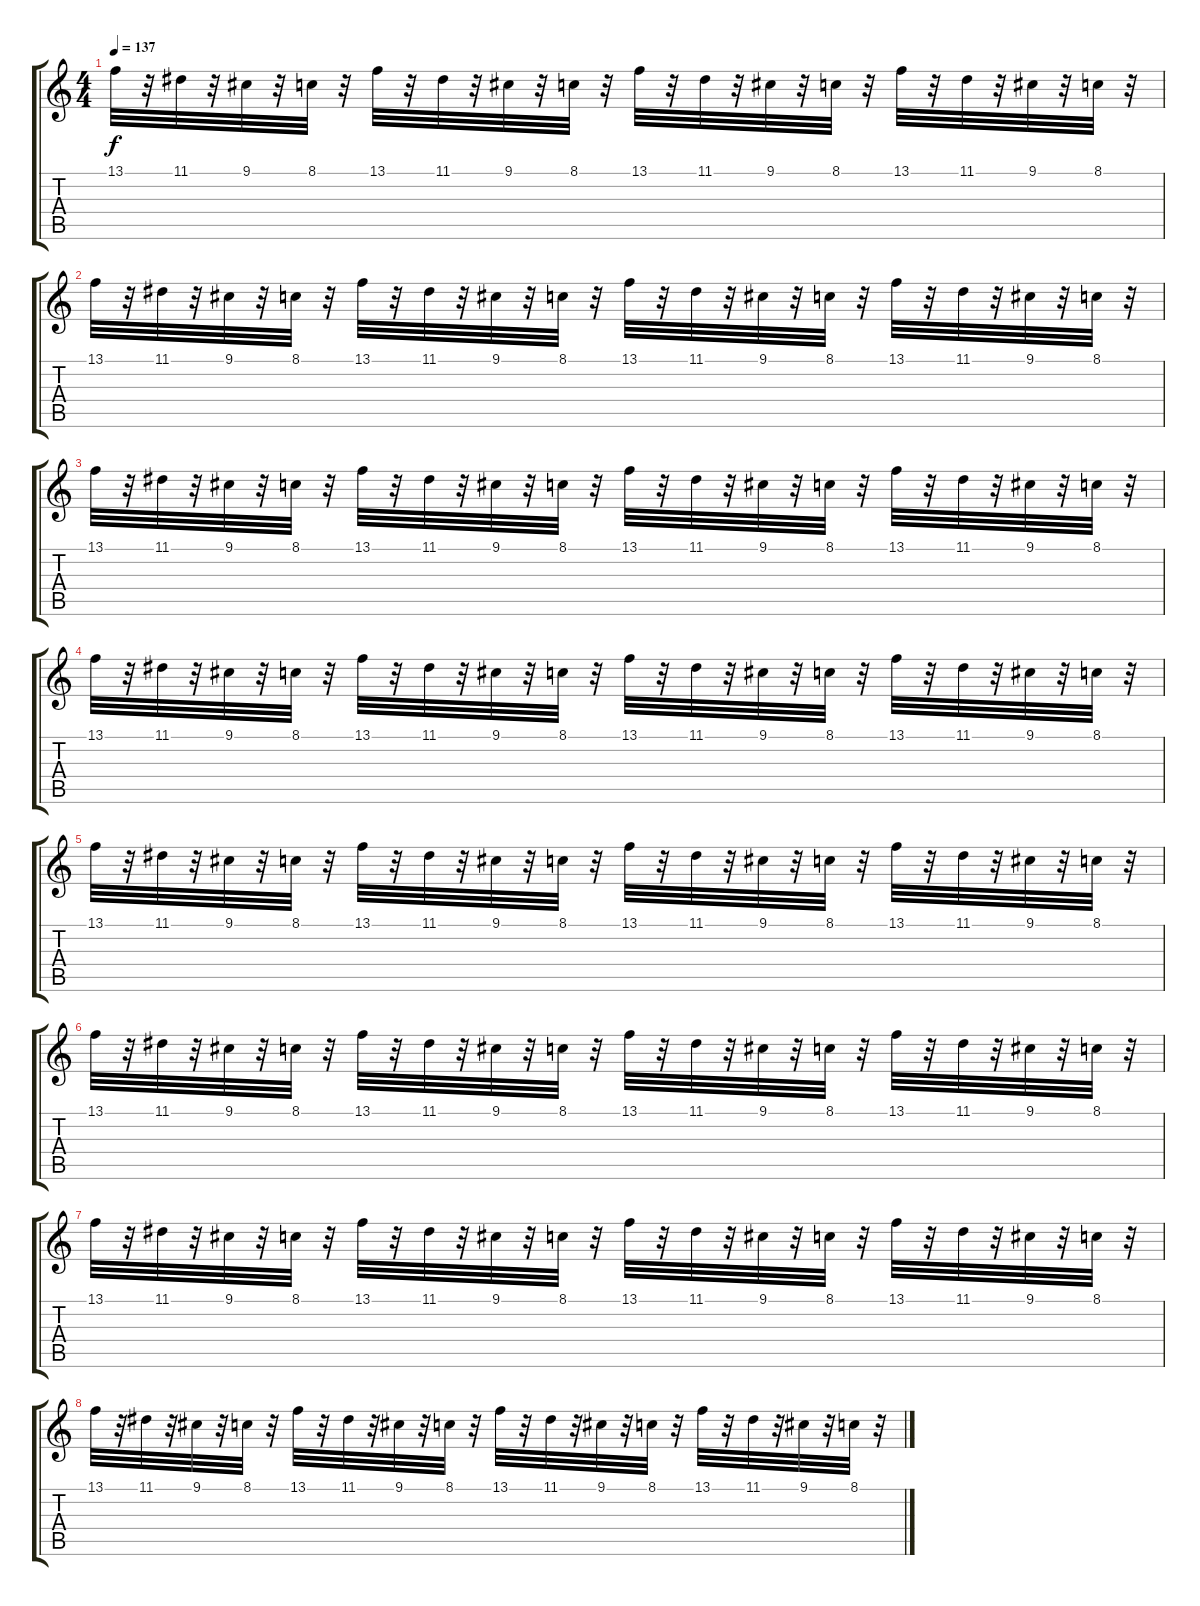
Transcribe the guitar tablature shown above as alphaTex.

\track "" {instrument lead2sawtooth}
\staff {score tabs}
\tuning (E4 B3 G3 D3 A2 E2) {hide}
\ts (4 4)
\tempo 137
\clef g2
\ks c
13.1.32{dy f volume 7 balance 8} r.32 11.1.32 r.32 9.1.32 r.32 8.1.32 r.32 13.1.32 r.32 11.1.32 r.32 9.1.32{volume 7} r.32 8.1.32 r.32 13.1.32 r.32 11.1.32 r.32 9.1.32 r.32 8.1.32{volume 7} r.32 13.1.32 r.32 11.1.32 r.32 9.1.32 r.32 8.1.32 r.32 |
13.1.32{volume 7} r.32 11.1.32 r.32 9.1.32 r.32 8.1.32 r.32 13.1.32 r.32 11.1.32{volume 7} r.32 9.1.32 r.32 8.1.32 r.32 13.1.32 r.32 11.1.32 r.32 9.1.32{volume 7} r.32 8.1.32 r.32 13.1.32 r.32 11.1.32 r.32 9.1.32 r.32 8.1.32{volume 8} r.32 |
13.1.32 r.32 11.1.32 r.32 9.1.32 r.32 8.1.32 r.32 13.1.32 r.32 11.1.32{volume 8} r.32 9.1.32 r.32 8.1.32 r.32 13.1.32 r.32 11.1.32 r.32 9.1.32{volume 8} r.32 8.1.32 r.32 13.1.32 r.32 11.1.32 r.32 9.1.32 r.32 8.1.32{volume 8} r.32 |
13.1.32 r.32 11.1.32 r.32 9.1.32 r.32 8.1.32 r.32 13.1.32{volume 8} r.32 11.1.32 r.32 9.1.32 r.32 8.1.32 r.32 13.1.32 r.32 11.1.32{volume 8} r.32 9.1.32 r.32 8.1.32 r.32 13.1.32 r.32 11.1.32 r.32 9.1.32{volume 8} r.32 8.1.32 r.32 |
13.1.32 r.32 11.1.32 r.32 9.1.32 r.32 8.1.32{volume 8} r.32 13.1.32 r.32 11.1.32 r.32 9.1.32 r.32 8.1.32 r.32 13.1.32 r.32 11.1.32{volume 8} r.32 9.1.32 r.32 8.1.32 r.32 13.1.32 r.32 11.1.32 r.32 9.1.32{volume 9} r.32 8.1.32 r.32 |
13.1.32 r.32 11.1.32 r.32 9.1.32 r.32 8.1.32{volume 9} r.32 13.1.32 r.32 11.1.32 r.32 9.1.32 r.32 8.1.32 r.32 13.1.32{volume 9} r.32 11.1.32 r.32 9.1.32 r.32 8.1.32 r.32 13.1.32 r.32 11.1.32{volume 9} r.32 9.1.32 r.32 8.1.32 r.32 |
13.1.32 r.32 11.1.32 r.32 9.1.32{volume 9} r.32 8.1.32 r.32 13.1.32 r.32 11.1.32 r.32 9.1.32 r.32 8.1.32{volume 9} r.32 13.1.32 r.32 11.1.32 r.32 9.1.32 r.32 8.1.32 r.32 13.1.32 r.32 11.1.32{volume 9} r.32 9.1.32 r.32 8.1.32 r.32 |
13.1.32 r.32 11.1.32 r.32 9.1.32{volume 10} r.32 8.1.32 r.32 13.1.32 r.32 11.1.32 r.32 9.1.32 r.32 8.1.32{volume 10} r.32 13.1.32 r.32 11.1.32 r.32 9.1.32 r.32 8.1.32 r.32 13.1.32{volume 10} r.32 11.1.32 r.32 9.1.32 r.32 8.1.32 r.32
